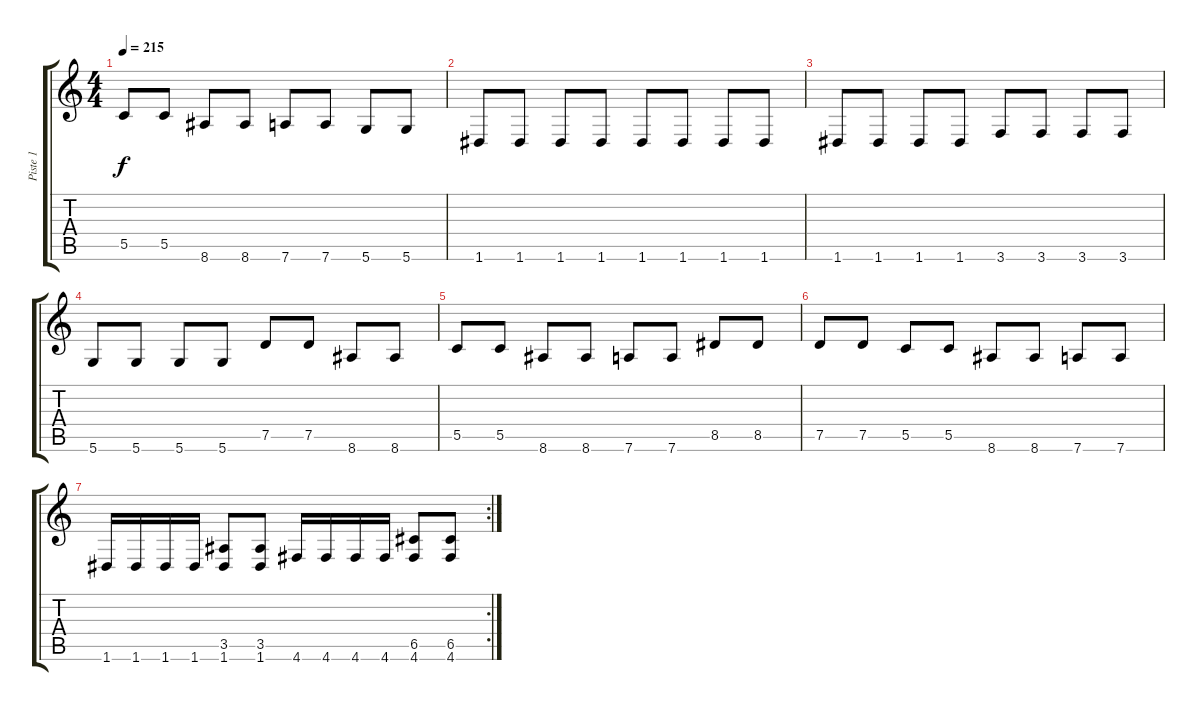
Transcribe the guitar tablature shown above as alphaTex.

\track ("Piste 1" "Piste 1") {instrument overdrivenguitar}
\staff {score tabs}
\tuning (D4 A3 F3 C3 G2 D2) {hide}
\ts (4 4)
\tempo 215
\clef g2
\ks c
5.5.8{dy f} 5.5.8 8.6.8 8.6.8 7.6.8 7.6.8 5.6.8 5.6.8 |
1.6.8 1.6.8 1.6.8 1.6.8 1.6.8 1.6.8 1.6.8 1.6.8 |
1.6.8 1.6.8 1.6.8 1.6.8 3.6.8 3.6.8 3.6.8 3.6.8 |
5.6.8 5.6.8 5.6.8 5.6.8 7.5.8 7.5.8 8.6.8 8.6.8 |
5.5.8 5.5.8 8.6.8 8.6.8 7.6.8 7.6.8 8.5.8 8.5.8 |
7.5.8 7.5.8 5.5.8 5.5.8 8.6.8 8.6.8 7.6.8 7.6.8 |
\rc 2
1.6.16 1.6.16 1.6.16 1.6.16 (3.5 1.6).8 (3.5 1.6).8 4.6.16 4.6.16 4.6.16 4.6.16 (6.5 4.6).8 (6.5 4.6).8
